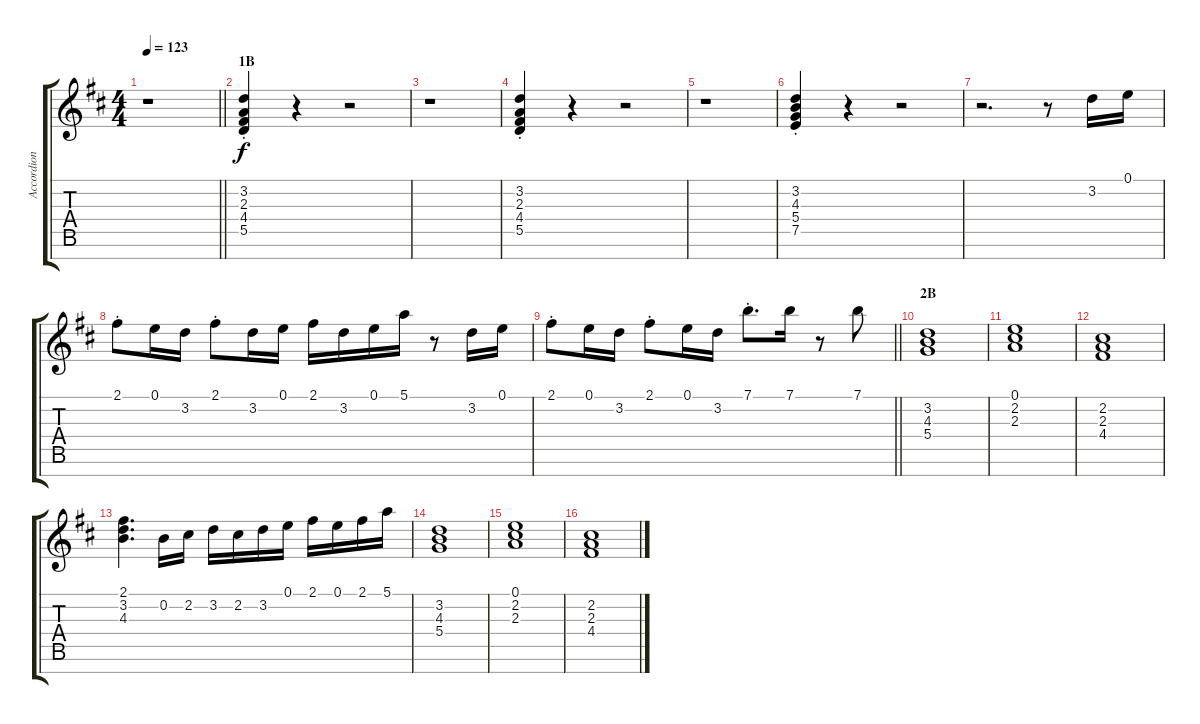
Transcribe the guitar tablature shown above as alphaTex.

\track ("Accordion" "Accordion") {instrument accordion}
\staff {score tabs}
\tuning (E5 B4 G4 D4 A3 E3 B2) {hide}
\ts (4 4)
\tempo 123
\clef g2
\barLineRight lightlight
\ks d
r.1{dy f} |
\section ("" "1B")
(3.2{st} 2.3{st} 4.4{st} 5.5{st}).4 r.4 r.2 |
r.1 |
(3.2{st} 2.3{st} 4.4{st} 5.5{st}).4 r.4 r.2 |
r.1 |
(3.2{st} 4.3{st} 5.4{st} 7.5{st}).4 r.4 r.2 |
r.2{d} r.8 3.2.16 0.1.16 |
2.1{st}.8 0.1.16 3.2.16 2.1{st}.8 3.2.16 0.1.16 2.1.16 3.2.16 0.1.16 5.1.16 r.8 3.2.16 0.1.16 |
\barLineRight lightlight
2.1{st}.8 0.1.16 3.2.16 2.1{st}.8 0.1.16 3.2.16 7.1{st}.8{d} 7.1.16 r.8 7.1.8 |
\section ("" "2B")
(3.2 4.3 5.4).1 |
(0.1 2.2 2.3).1 |
(2.2 2.3 4.4).1 |
(2.1 3.2 4.3).4{d} 0.2.16 2.2.16 3.2.16 2.2.16 3.2.16 0.1.16 2.1.16 0.1.16 2.1.16 5.1.16 |
(3.2 4.3 5.4).1 |
(0.1 2.2 2.3).1 |
(2.2 2.3 4.4).1
